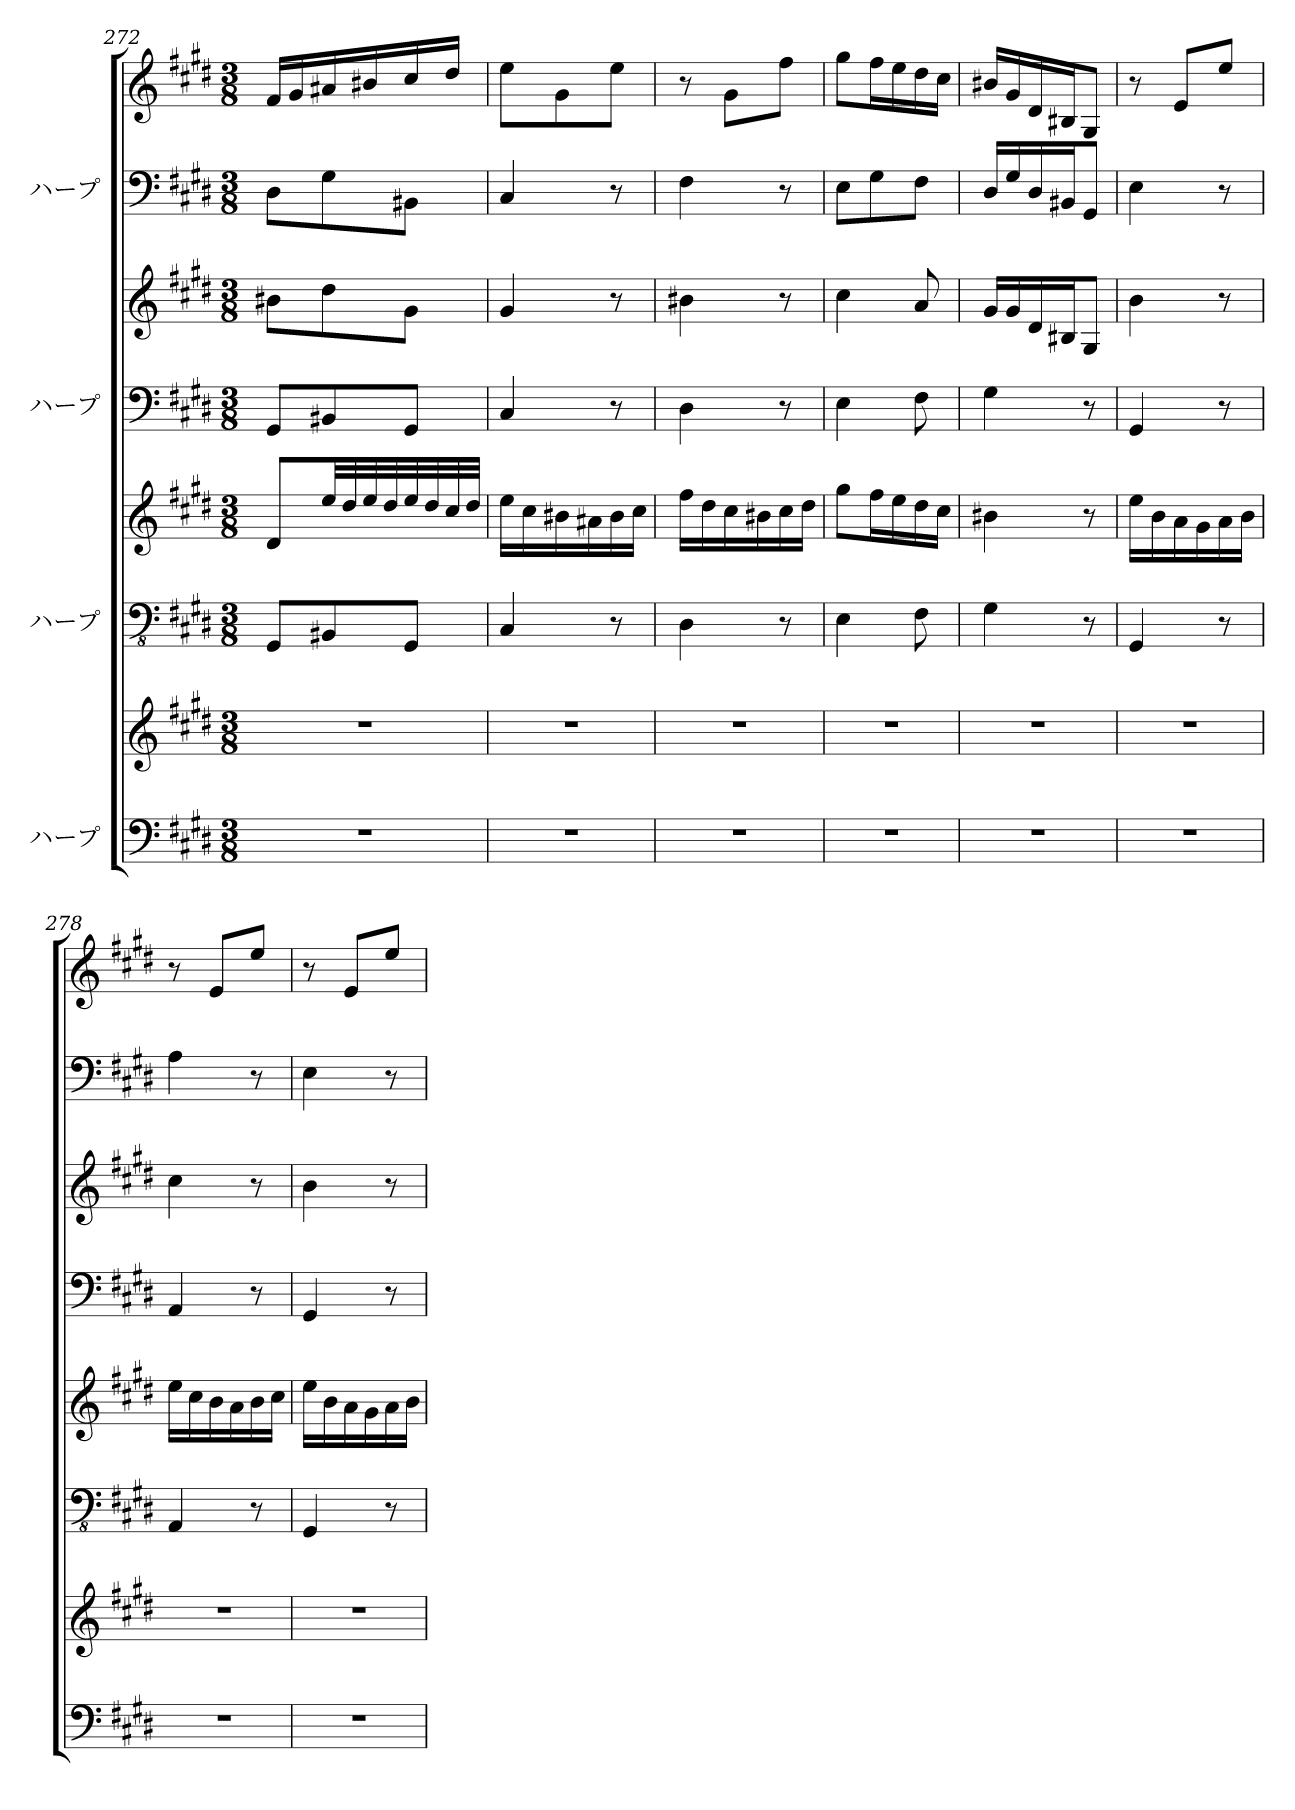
**kern	**kern	**kern	**kern	**kern	**kern	**kern	**kern
*part4	*part4	*part3	*part3	*part2	*part2	*part1	*part1
*staff8	*staff7	*staff6	*staff5	*staff4	*staff3	*staff2	*staff1
*I"ハープ	*	*I"ハープ	*	*I"ハープ	*	*I"ハープ	*
!!LO:PB:g=z
*clefF4	*clefG2	*clefFv4	*clefG2	*clefF4	*clefG2	*clefF4	*clefG2
*k[f#c#g#d#]	*k[f#c#g#d#]	*k[f#c#g#d#]	*k[f#c#g#d#]	*k[f#c#g#d#]	*k[f#c#g#d#]	*k[f#c#g#d#]	*k[f#c#g#d#]
*M3/8	*M3/8	*M3/8	*M3/8	*M3/8	*M3/8	*M3/8	*M3/8
=272	=272	=272	=272	=272	=272	=272	=272
4.r	4.r	8GGG#/L	8d#/L	8GG#/L	8b#X\L	8D#\L	16f#/LL
.	.	.	.	.	.	.	16g#/
.	.	8BBB#X/	32ee/LL	8BB#X/	8dd#\	8G#\	16a#X/
.	.	.	32dd#/	.	.	.	.
.	.	.	32ee/	.	.	.	16b#X/
.	.	.	32dd#/	.	.	.	.
.	.	8GGG#/J	32ee/	8GG#/J	8g#\J	8BB#X\J	16cc#/
.	.	.	32dd#/	.	.	.	.
.	.	.	32cc#/	.	.	.	16dd#/JJ
.	.	.	32dd#/JJJ	.	.	.	.
=273	=273	=273	=273	=273	=273	=273	=273
4.r	4.r	4CC#/	16ee\LL	4C#/	4g#/	4C#/	8ee\L
.	.	.	16cc#\	.	.	.	.
.	.	.	16b#X\	.	.	.	8g#\
.	.	.	16a#X\	.	.	.	.
.	.	8r	16b#\	8r	8r	8r	8ee\J
.	.	.	16cc#\JJ	.	.	.	.
=274	=274	=274	=274	=274	=274	=274	=274
4.r	4.r	4DD#\	16ff#\LL	4D#\	4b#X\	4F#\	8r
.	.	.	16dd#\	.	.	.	.
.	.	.	16cc#\	.	.	.	8g#\L
.	.	.	16b#X\	.	.	.	.
.	.	8r	16cc#\	8r	8r	8r	8ff#\J
.	.	.	16dd#\JJ	.	.	.	.
=275	=275	=275	=275	=275	=275	=275	=275
4.r	4.r	4EE\	8gg#\L	4E\	4cc#\	8E\L	8gg#\L
.	.	.	16ff#\L	.	.	8G#\	16ff#\L
.	.	.	16ee\	.	.	.	16ee\
.	.	8FF#\	16dd#\	8F#\	8a/	8F#\J	16dd#\
.	.	.	16cc#\JJ	.	.	.	16cc#\JJ
=276	=276	=276	=276	=276	=276	=276	=276
4.r	4.r	4GG#\	4b#X\	4G#\	16g#/LL	16D#/LL	16b#X/LL
.	.	.	.	.	16g#/	16G#/	16g#/
.	.	.	.	.	16d#/	16D#/	16d#/
.	.	.	.	.	16B#X/J	16BB#X/J	16B#X/J
.	.	8r	8r	8r	8G#/J	8GG#/J	8G#/J
=277	=277	=277	=277	=277	=277	=277	=277
4.r	4.r	4GGG#/	16ee\LL	4GG#/	4b\	4E\	8r
.	.	.	16b\	.	.	.	.
.	.	.	16a\	.	.	.	8e/L
.	.	.	16g#\	.	.	.	.
.	.	8r	16a\	8r	8r	8r	8ee/J
.	.	.	16b\JJ	.	.	.	.
!!LO:PB:g=z
=278	=278	=278	=278	=278	=278	=278	=278
4.r	4.r	4AAA/	16ee\LL	4AA/	4cc#\	4A\	8r
.	.	.	16cc#\	.	.	.	.
.	.	.	16b\	.	.	.	8e/L
.	.	.	16a\	.	.	.	.
.	.	8r	16b\	8r	8r	8r	8ee/J
.	.	.	16cc#\JJ	.	.	.	.
=279	=279	=279	=279	=279	=279	=279	=279
4.r	4.r	4GGG#/	16ee\LL	4GG#/	4b\	4E\	8r
.	.	.	16b\	.	.	.	.
.	.	.	16a\	.	.	.	8e/L
.	.	.	16g#\	.	.	.	.
.	.	8r	16a\	8r	8r	8r	8ee/J
.	.	.	16b\JJ	.	.	.	.
=	=	=	=	=	=	=	=
*-	*-	*-	*-	*-	*-	*-	*-
